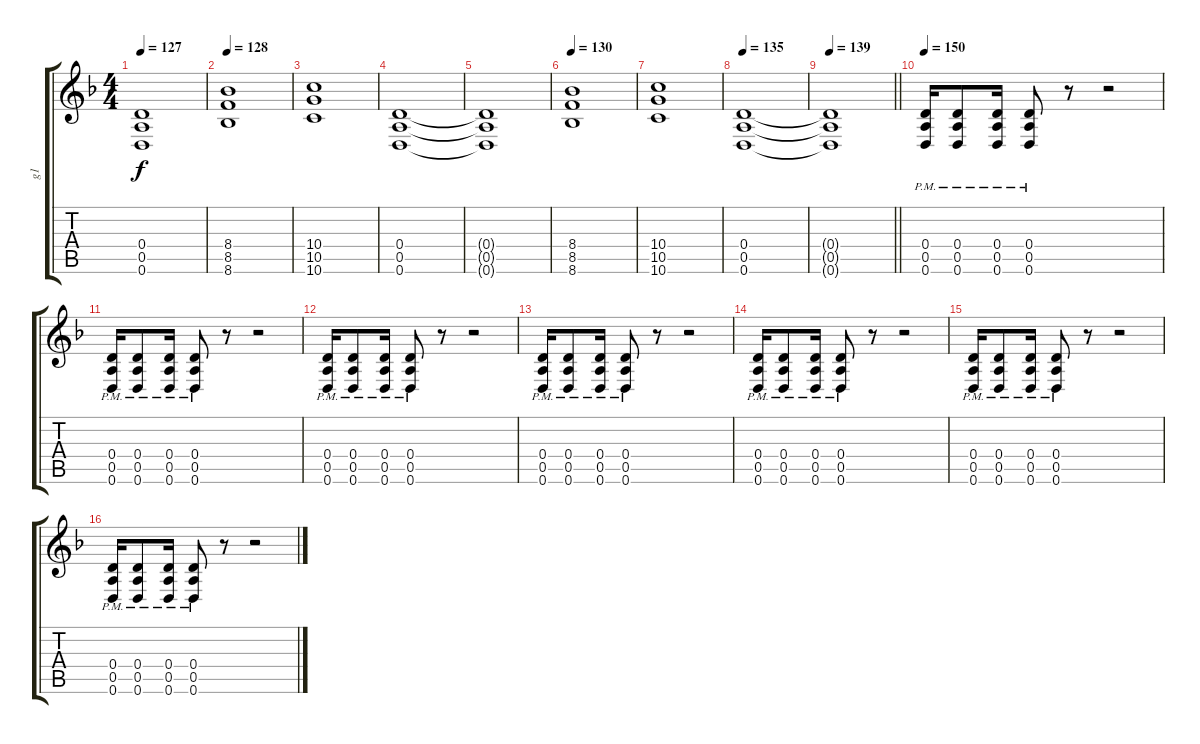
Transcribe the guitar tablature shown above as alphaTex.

\track ("g1" "g1") {instrument distortionguitar}
\staff {score tabs}
\tuning (E4 B3 G3 D3 A2 D2) {hide}
\ts (4 4)
\tempo 127
\clef g2
\ks f
(0.4{t} 0.5{t} 0.6{t}).1{dy f} |
\tempo 128
(8.4 8.5 8.6).1 |
(10.4 10.5 10.6).1 |
(0.4 0.5 0.6).1 |
(0.4{t} 0.5{t} 0.6{t}).1 |
\tempo 130
(8.4 8.5 8.6).1 |
(10.4 10.5 10.6).1 |
\tempo 135
(0.4 0.5 0.6).1 |
\tempo 139
\barLineRight lightlight
(0.4{t} 0.5{t} 0.6{t}).1 |
\section ("" "")
\tempo 150
(0.4{pm} 0.5{pm} 0.6{pm}).16 (0.4{pm} 0.5{pm} 0.6{pm}).8 (0.4{pm} 0.5{pm} 0.6{pm}).16 (0.4{pm} 0.5{pm} 0.6{pm}).8 r.8 r.2 |
(0.4{pm} 0.5{pm} 0.6{pm}).16 (0.4{pm} 0.5{pm} 0.6{pm}).8 (0.4{pm} 0.5{pm} 0.6{pm}).16 (0.4{pm} 0.5{pm} 0.6{pm}).8 r.8 r.2 |
(0.4{pm} 0.5{pm} 0.6{pm}).16 (0.4{pm} 0.5{pm} 0.6{pm}).8 (0.4{pm} 0.5{pm} 0.6{pm}).16 (0.4{pm} 0.5{pm} 0.6{pm}).8 r.8 r.2 |
(0.4{pm} 0.5{pm} 0.6{pm}).16 (0.4{pm} 0.5{pm} 0.6{pm}).8 (0.4{pm} 0.5{pm} 0.6{pm}).16 (0.4{pm} 0.5{pm} 0.6{pm}).8 r.8 r.2 |
(0.4{pm} 0.5{pm} 0.6{pm}).16 (0.4{pm} 0.5{pm} 0.6{pm}).8 (0.4{pm} 0.5{pm} 0.6{pm}).16 (0.4{pm} 0.5{pm} 0.6{pm}).8 r.8 r.2 |
(0.4{pm} 0.5{pm} 0.6{pm}).16 (0.4{pm} 0.5{pm} 0.6{pm}).8 (0.4{pm} 0.5{pm} 0.6{pm}).16 (0.4{pm} 0.5{pm} 0.6{pm}).8 r.8 r.2 |
(0.4{pm} 0.5{pm} 0.6{pm}).16 (0.4{pm} 0.5{pm} 0.6{pm}).8 (0.4{pm} 0.5{pm} 0.6{pm}).16 (0.4{pm} 0.5{pm} 0.6{pm}).8 r.8 r.2
